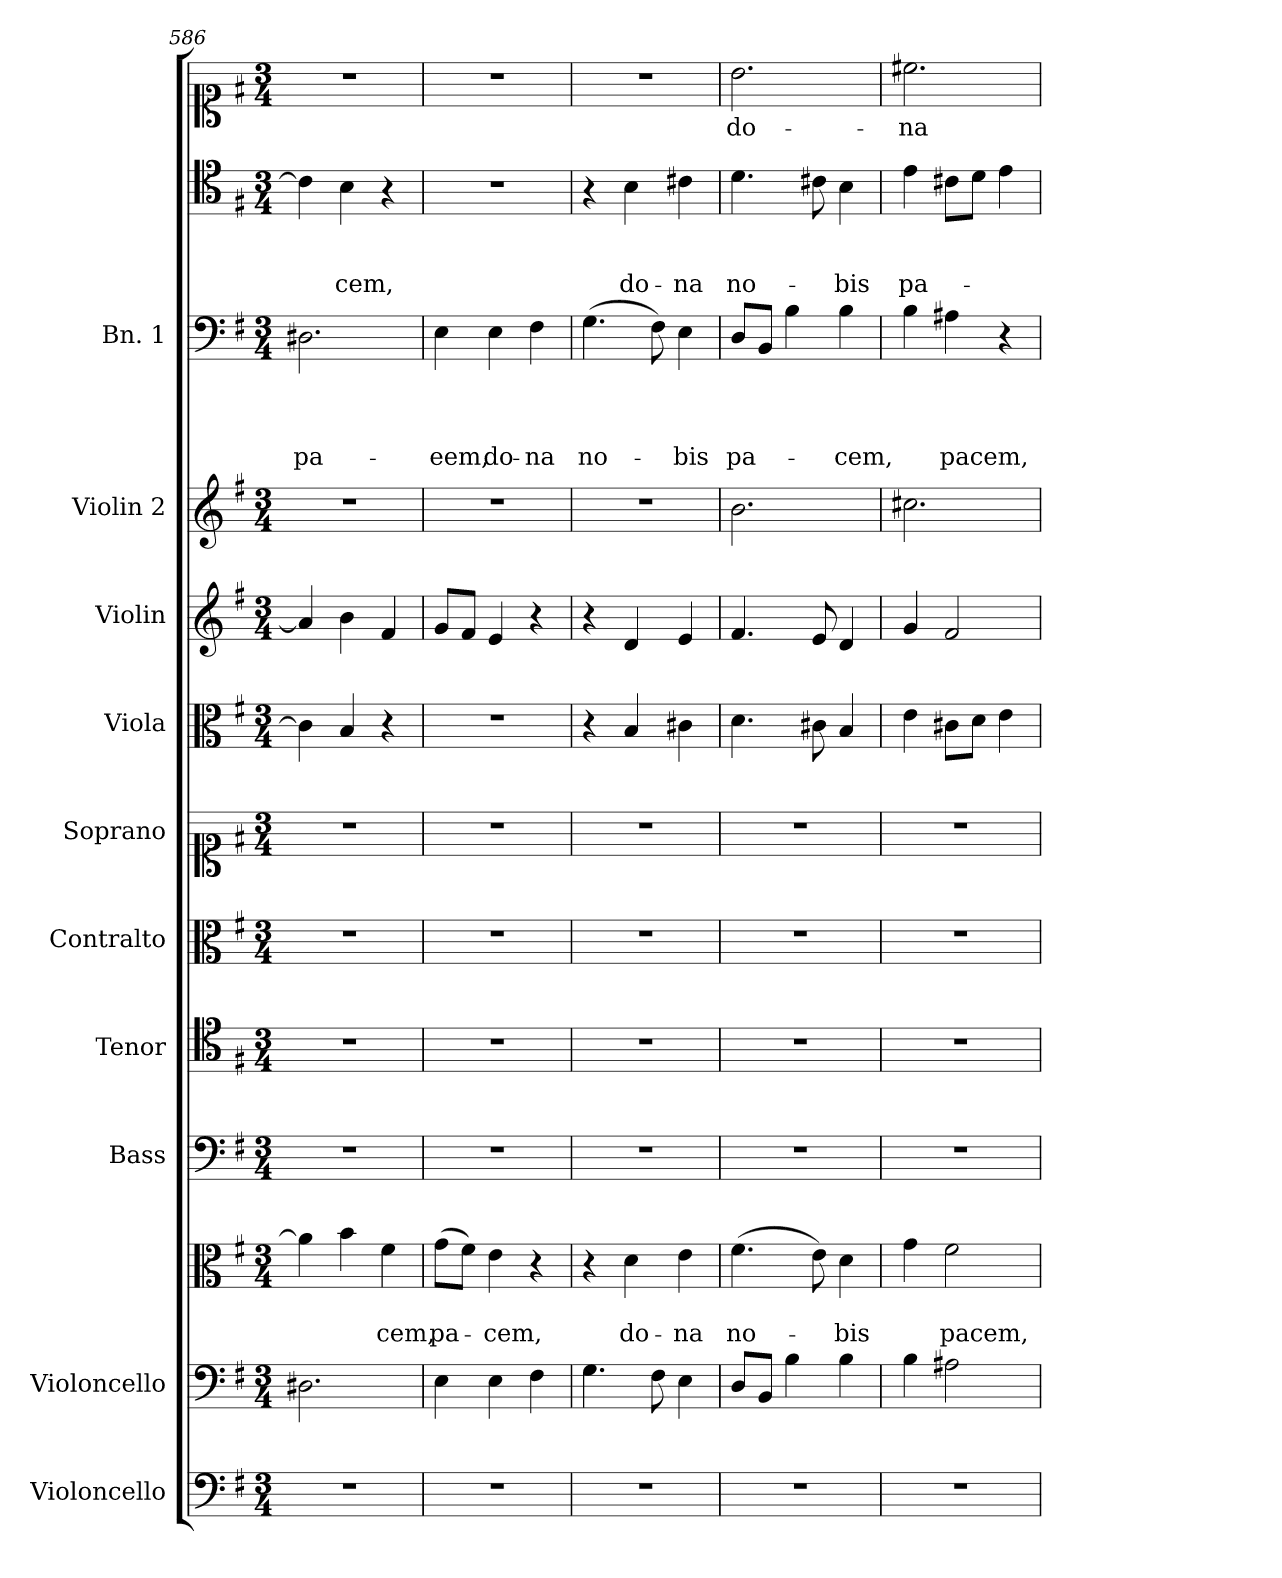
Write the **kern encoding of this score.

**kern	**kern	**kern	**text	**text	**kern	**kern	**kern	**kern	**kern	**kern	**kern	**kern	**text	**text	**text	**text	**kern	**text	**text	**text	**kern	**text
*part13	*part12	*part11	*part11	*part11	*part10	*part9	*part8	*part7	*part6	*part5	*part4	*part3	*part3	*part3	*part3	*part3	*part2	*part2	*part2	*part2	*part1	*part1
*staff13	*staff12	*staff11	*staff11	*staff11	*staff10	*staff9	*staff8	*staff7	*staff6	*staff5	*staff4	*staff3	*staff3	*staff3	*staff3	*staff3	*staff2	*staff2	*staff2	*staff2	*staff1	*staff1
*I"Violoncello	*I"Violoncello	*	*	*	*I"Bass	*I"Tenor	*I"Contralto	*I"Soprano	*I"Viola	*I"Violin	*I"Violin 2	*I"Bn. 1	*	*	*	*	*	*	*	*	*	*
*	*	*	*	*	*I'Bs.	*I'Ten.	*	*I'Sop.	*I'Vla.	*I'Vln.	*I'Vln. 2	*I'Bn. 1	*	*	*	*	*	*	*	*	*	*
*clefF4	*clefF4	*clefC3	*	*	*clefF4	*clefC4	*clefC3	*clefC1	*clefC3	*clefG2	*clefG2	*clefF4	*	*	*	*	*clefC4	*	*	*	*clefC1	*
*	*	*	*	*	*	*ITrd7c12	*	*	*	*	*	*	*	*	*	*	*	*	*	*	*	*
*k[f#]	*k[f#]	*k[f#]	*	*	*k[f#]	*k[f#]	*k[f#]	*k[f#]	*k[f#]	*k[f#]	*k[f#]	*k[f#]	*	*	*	*	*k[f#]	*	*	*	*k[f#]	*
*G:	*G:	*G:	*	*	*G:	*G:	*G:	*G:	*G:	*G:	*G:	*G:	*	*	*	*	*G:	*	*	*	*G:	*
*M3/4	*M3/4	*M3/4	*	*	*M3/4	*M3/4	*M3/4	*M3/4	*M3/4	*M3/4	*M3/4	*M3/4	*	*	*	*	*M3/4	*	*	*	*M3/4	*
=586	=586	=586	=586	=586	=586	=586	=586	=586	=586	=586	=586	=586	=586	=586	=586	=586	=586	=586	=586	=586	=586	=586
!	!	!	!	!	!	!	!	!	!	!	!LO:N:vis=1	!	!	!	!	!LO:LY:b	!	!	!	!	!LO:N:vis=1	!
2.r	2.D#X\	4a\]	.	.	2.r	2.r	2.r	2.r	4c\]	4a/]	2.rdd	2.D#X\	.	.	.	pa-	4c\]	.	.	.	2.rb	.
!	!	!	!	!	!	!	!	!	!	!	!	!	!	!	!	!	!	!	!	!LO:LY:b	!	!
.	.	4b\	.	.	.	.	.	.	4B/	4b\	.	.	.	.	.	.	4B\	.	.	-cem,	.	.
!	!	!	!	!LO:LY:b	!	!	!	!	!	!	!	!	!	!	!	!	!	!	!	!	!	!
.	.	4f#\	.	-cem,	.	.	.	.	4r	4f#/	.	.	.	.	.	.	4r	.	.	.	.	.
=587	=587	=587	=587	=587	=587	=587	=587	=587	=587	=587	=587	=587	=587	=587	=587	=587	=587	=587	=587	=587	=587	=587
!	!	!	!	!LO:LY:b	!	!	!	!	!LO:N:vis=1	!	!LO:N:vis=1	!	!	!	!	!LO:LY:b	!LO:N:vis=1	!	!	!	!LO:N:vis=1	!
2.r	4E\	(>8g\L	.	pa-	2.r	2.r	2.r	2.r	2.re	8g/L	2.rdd	4E\	.	.	.	-eem,	2.rc	.	.	.	2.rb	.
.	.	8f#\J)	.	.	.	.	.	.	.	8f#/J	.	.	.	.	.	.	.	.	.	.	.	.
!	!	!	!	!LO:LY:b	!	!	!	!	!	!	!	!	!	!	!	!LO:LY:b	!	!	!	!	!	!
.	4E\	4e\	.	-cem,	.	.	.	.	.	4e/	.	4E\	.	.	.	do-	.	.	.	.	.	.
!	!	!	!	!	!	!	!	!	!	!	!	!	!	!	!	!LO:LY:b	!	!	!	!	!	!
.	4F#\	4r	.	.	.	.	.	.	.	4r	.	4F#\	.	.	.	-na	.	.	.	.	.	.
=588	=588	=588	=588	=588	=588	=588	=588	=588	=588	=588	=588	=588	=588	=588	=588	=588	=588	=588	=588	=588	=588	=588
!	!	!	!	!	!	!	!	!	!	!	!LO:N:vis=1	!	!	!	!	!LO:LY:b	!	!	!	!	!LO:N:vis=1	!
2.r	4.G\	4r	.	.	2.r	2.r	2.r	2.r	4r	4r	2.rdd	(>4.G\	.	.	.	no-	4r	.	.	.	2.rb	.
!	!	!	!	!LO:LY:b	!	!	!	!	!	!	!	!	!	!	!	!	!	!	!	!LO:LY:b	!	!
.	.	4d\	.	do-	.	.	.	.	4B/	4d/	.	.	.	.	.	.	4B\	.	.	do-	.	.
.	8F#\	.	.	.	.	.	.	.	.	.	.	8F#\)	.	.	.	.	.	.	.	.	.	.
!	!	!	!	!LO:LY:b	!	!	!	!	!	!	!	!	!	!	!	!LO:LY:b	!	!	!	!LO:LY:b	!	!
.	4E\	4e\	.	-na	.	.	.	.	4c#X\	4e/	.	4E\	.	.	.	-bis	4c#X\	.	.	-na	.	.
=589	=589	=589	=589	=589	=589	=589	=589	=589	=589	=589	=589	=589	=589	=589	=589	=589	=589	=589	=589	=589	=589	=589
!	!	!	!	!LO:LY:b	!	!	!	!	!	!	!	!	!	!	!	!LO:LY:b	!	!	!	!LO:LY:b	!	!LO:LY:b
2.r	8D/L	(>4.f#\	.	no-	2.r	2.r	2.r	2.r	4.d\	4.f#/	2.b\	8D/L	.	.	.	pa-	4.d\	.	.	no-	2.b\	do-
.	8BB/J	.	.	.	.	.	.	.	.	.	.	8BB/J	.	.	.	.	.	.	.	.	.	.
.	4B\	.	.	.	.	.	.	.	.	.	.	4B\	.	.	.	.	.	.	.	.	.	.
.	.	8e\)	.	.	.	.	.	.	8c#X\	8e/	.	.	.	.	.	.	8c#X\	.	.	.	.	.
!	!	!	!	!LO:LY:b	!	!	!	!	!	!	!	!	!	!	!	!LO:LY:b	!	!	!	!LO:LY:b	!	!
.	4B\	4d\	.	-bis	.	.	.	.	4B/	4d/	.	4B\	.	.	.	-cem,	4B\	.	.	-bis	.	.
=590	=590	=590	=590	=590	=590	=590	=590	=590	=590	=590	=590	=590	=590	=590	=590	=590	=590	=590	=590	=590	=590	=590
!	!	!	!	!	!	!	!	!	!	!	!	!	!	!	!	!	!	!	!	!LO:LY:b	!	!LO:LY:b
2.r	4B\	4g\	.	.	2.r	2.r	2.r	2.r	4e\	4g/	2.cc#X\	4B\	.	.	.	.	4e\	.	.	pa-	2.cc#X\	-na
!	!	!	!	!LO:LY:b	!	!	!	!	!	!	!	!	!	!	!	!LO:LY:b	!	!	!	!	!	!
.	2A#X\	2f#\	.	pa­cem,	.	.	.	.	8c#X\L	2f#/	.	4A#X\	.	.	.	pa­cem,	8c#X\L	.	.	.	.	.
.	.	.	.	.	.	.	.	.	8d\J	.	.	.	.	.	.	.	8d\J	.	.	.	.	.
.	.	.	.	.	.	.	.	.	4e\	.	.	4r	.	.	.	.	4e\	.	.	.	.	.
=	=	=	=	=	=	=	=	=	=	=	=	=	=	=	=	=	=	=	=	=	=	=
*-	*-	*-	*-	*-	*-	*-	*-	*-	*-	*-	*-	*-	*-	*-	*-	*-	*-	*-	*-	*-	*-	*-
